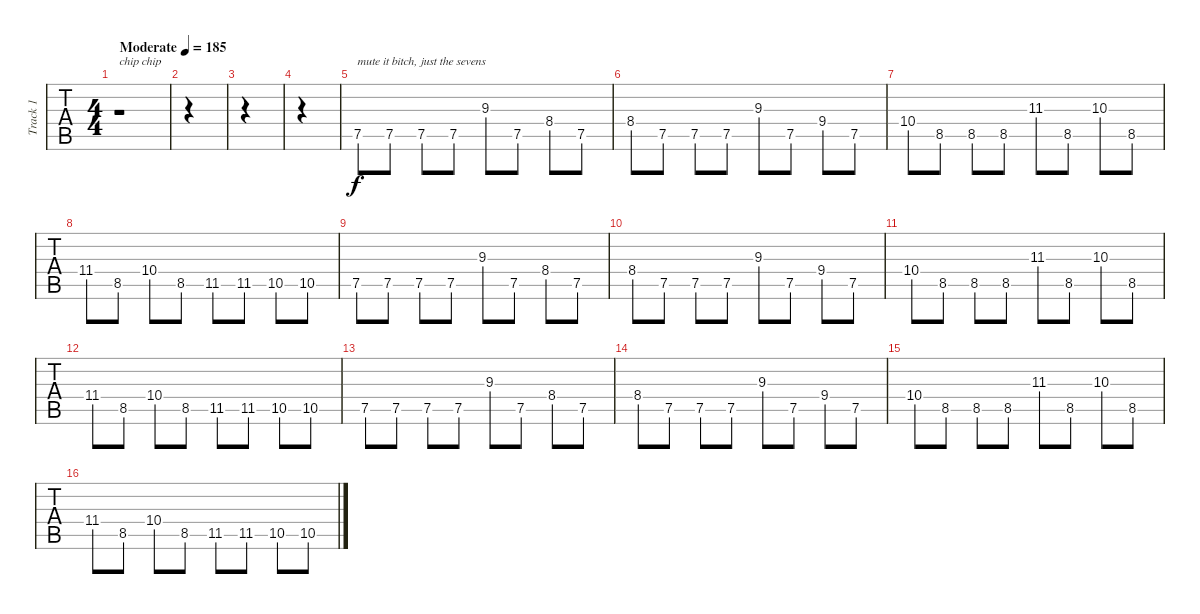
\track ("Track 1" "Track 1") {instrument distortionguitar}
\staff {tabs}
\tuning (E4 B3 G3 D3 A2 E2) {hide}
\ts (4 4)
\tempo (185 "Moderate")
\clef g2
\ks c
r.1{txt "chip chip" dy f instrument distortionguitar} |
|
|
|
7.5.8{txt "mute it bitch, just the sevens"} 7.5.8 7.5.8 7.5.8 9.3.8 7.5.8 8.4.8 7.5.8 |
8.4.8 7.5.8 7.5.8 7.5.8 9.3.8 7.5.8 9.4.8 7.5.8 |
10.4.8 8.5.8 8.5.8 8.5.8 11.3.8 8.5.8 10.3.8 8.5.8 |
11.4.8 8.5.8 10.4.8 8.5.8 11.5.8 11.5.8 10.5.8 10.5.8 |
7.5.8 7.5.8 7.5.8 7.5.8 9.3.8 7.5.8 8.4.8 7.5.8 |
8.4.8 7.5.8 7.5.8 7.5.8 9.3.8 7.5.8 9.4.8 7.5.8 |
10.4.8 8.5.8 8.5.8 8.5.8 11.3.8 8.5.8 10.3.8 8.5.8 |
11.4.8 8.5.8 10.4.8 8.5.8 11.5.8 11.5.8 10.5.8 10.5.8 |
7.5.8 7.5.8 7.5.8 7.5.8 9.3.8 7.5.8 8.4.8 7.5.8 |
8.4.8 7.5.8 7.5.8 7.5.8 9.3.8 7.5.8 9.4.8 7.5.8 |
10.4.8 8.5.8 8.5.8 8.5.8 11.3.8 8.5.8 10.3.8 8.5.8 |
11.4.8 8.5.8 10.4.8 8.5.8 11.5.8 11.5.8 10.5.8 10.5.8
